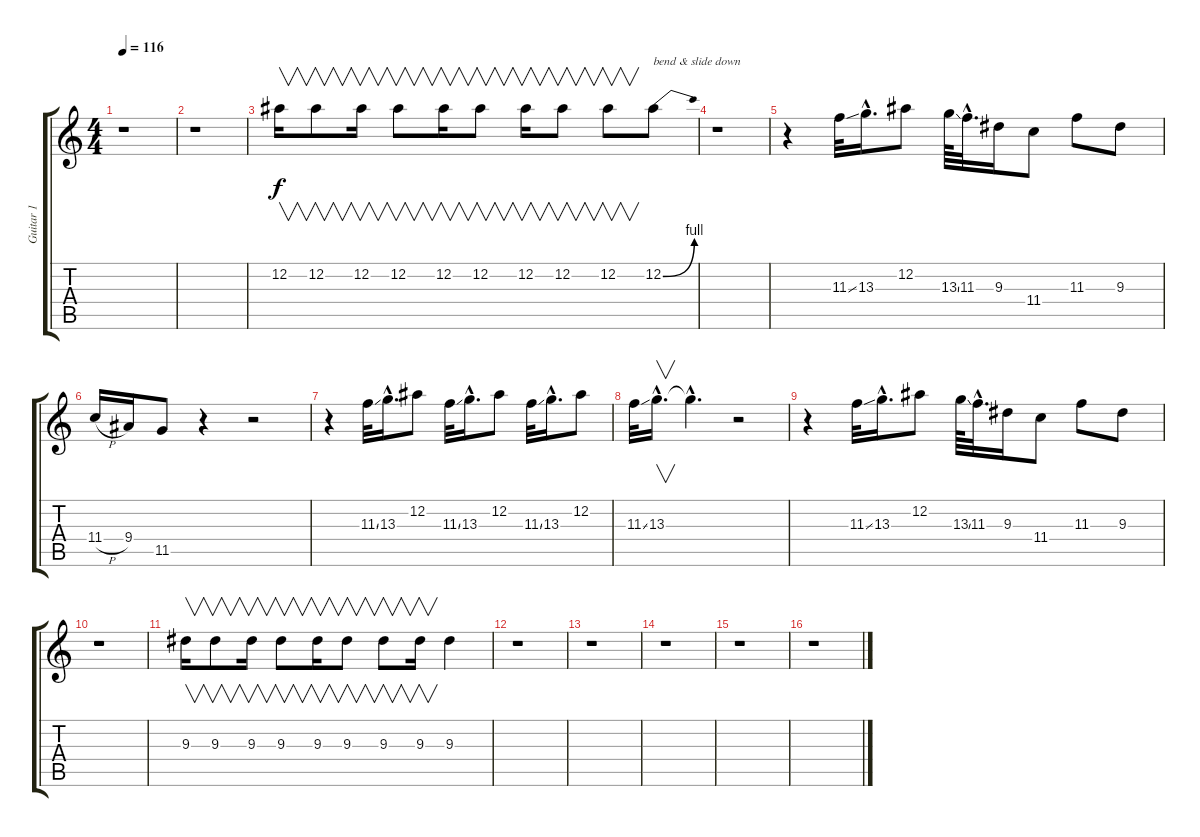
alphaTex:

\track ("Guitar 1" "Guitar 1") {instrument overdrivenguitar}
\staff {score tabs}
\tuning (Eb4 Bb3 Gb3 Db3 Ab2 Eb2) {hide}
\ts (4 4)
\tempo 116
\clef g2
\ks c
r.1{dy f} |
r.1 |
12.2.16{v} 12.2.8{v} 12.2.16{v} 12.2.8{v} 12.2.16{v} 12.2.8{v} 12.2.16{v} 12.2.8{v} 12.2.8{v} 12.2{be (bend 0 0 60 4)}.8{txt "bend & slide down"} |
r.1 |
r.4 11.3{ss}.32 13.3{hac}.16{d} 12.2.8 13.3{ss}.64 11.3{hac}.32{d} 9.3.16 11.4.8 11.3.8 9.3.8 |
11.4{h}.16 9.4.16 11.5.8 r.4 r.2 |
r.4 11.3{ss}.32 13.3{hac}.16{d} 12.2.8 11.3{ss}.32 13.3{hac}.16{d} 12.2.8 11.3{ss}.32 13.3{hac}.16{d} 12.2.8 |
11.3{ss}.32 13.3{hac}.16{v d} 13.3{hac t}.4{d} r.2 |
r.4 11.3{ss}.32 13.3{hac}.16{d} 12.2.8 13.3{ss}.64 11.3{hac}.32{d} 9.3.16 11.4.8 11.3.8 9.3.8 |
r.1 |
9.3.16{v} 9.3.8{v} 9.3.16{v} 9.3.8{v} 9.3.16{v} 9.3.8{v} 9.3.8{v} 9.3.16{v} 9.3.4 |
r.1 |
r.1 |
r.1 |
r.1 |
r.1
